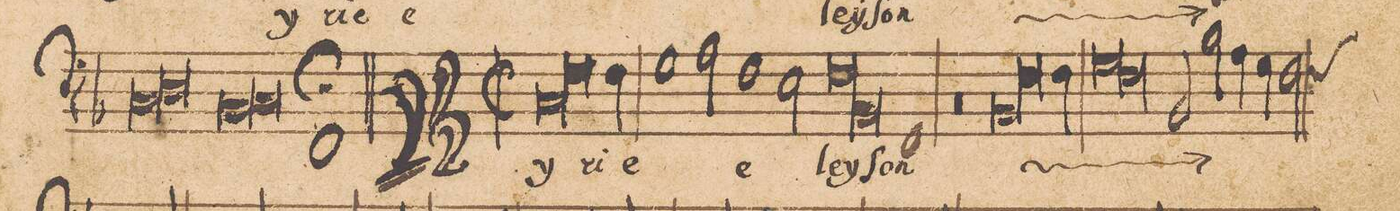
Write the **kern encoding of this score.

**kern	**text
*I"[Baſso]	*
*clefF4	*
*k[b-]	*
*met(c|)	*
*M2/1	*
*lig	*
1C	-lei-
1D	.
*Xlig	*
=25-	=25-
*lig	*
1BB-	.
1C	.
*Xlig	*
=26-	=26-
0FF;	-ſon
*	*Xij
=27||-	=27||-
*M2/1	*
*met(c|)	*
*lig	*
1C	Ky-
*col	*
2.F\	.
*Xlig	*
4F\	-ri-
*Xcol	*
=28-	=28-
1G	-e-
2A\	.
1F	-e-
=29-	=29-
2E\	.
*lig	*
1F	-ley-
=30-	=30-
1BB-	.
*Xlig	*
1FF	-ſon
=31-	=31-
0r	.
=32-	=32-
*lig	*ij
1BB-	Ky-
*col	*
2.F\	.
*Xlig	*
4F\	-ri-
*Xcol	*
=33-	=33-
*lig	*
1G	-e
1F	.
*Xlig	*
=34-	=34-
2BB-/	e-
2B-\	.
4A\	.
4G\	.
*custos:F	*
2F\	.
=35-	=35-
*-	*-
